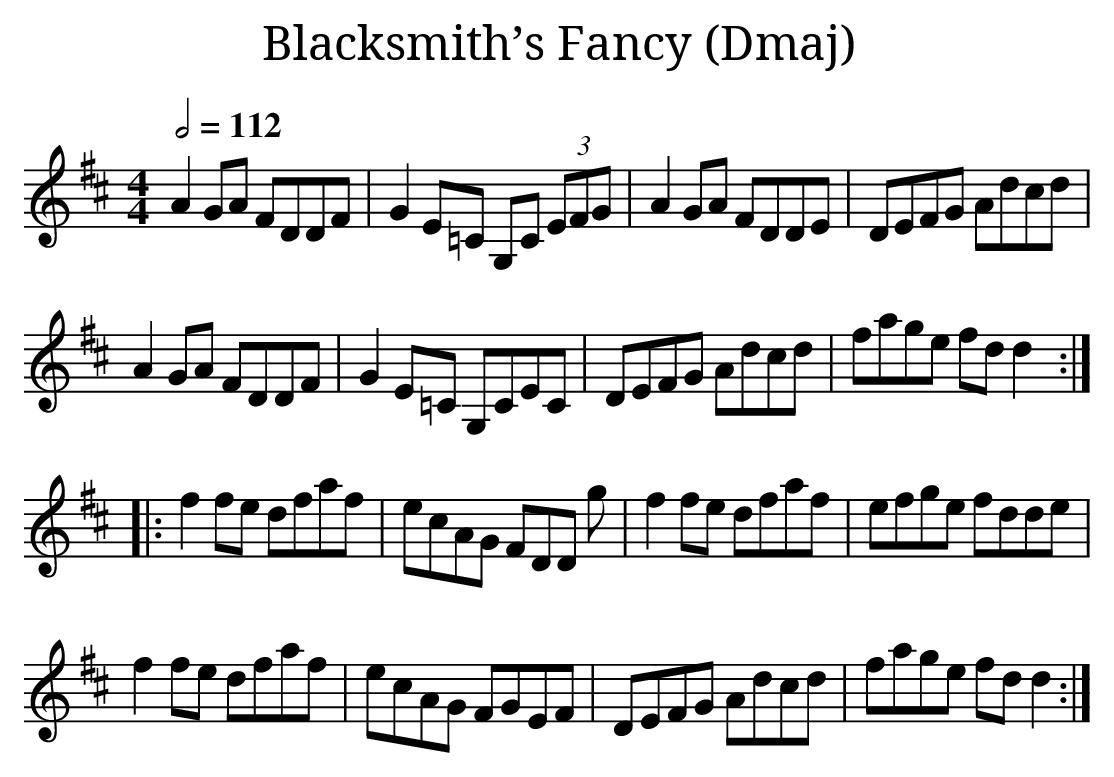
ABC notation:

X:1
T:Blacksmith’s Fancy (Dmaj) %X
Q:1/2=112
M:4/4
L:1/8
K:Dmaj
A2GA FDDF|G2E=C G,C (3EFG|A2GA FDDE|DEFG Adcd|
A2GA FDDF|G2E=C G,CEC|DEFG Adcd|fage fdd2:|
|:f2fe dfaf|ecAG FDD g|f2fe dfaf|efge fdde|
f2fe dfaf|ecAG FGEF|DEFG Adcd|fage fd d2 :|
